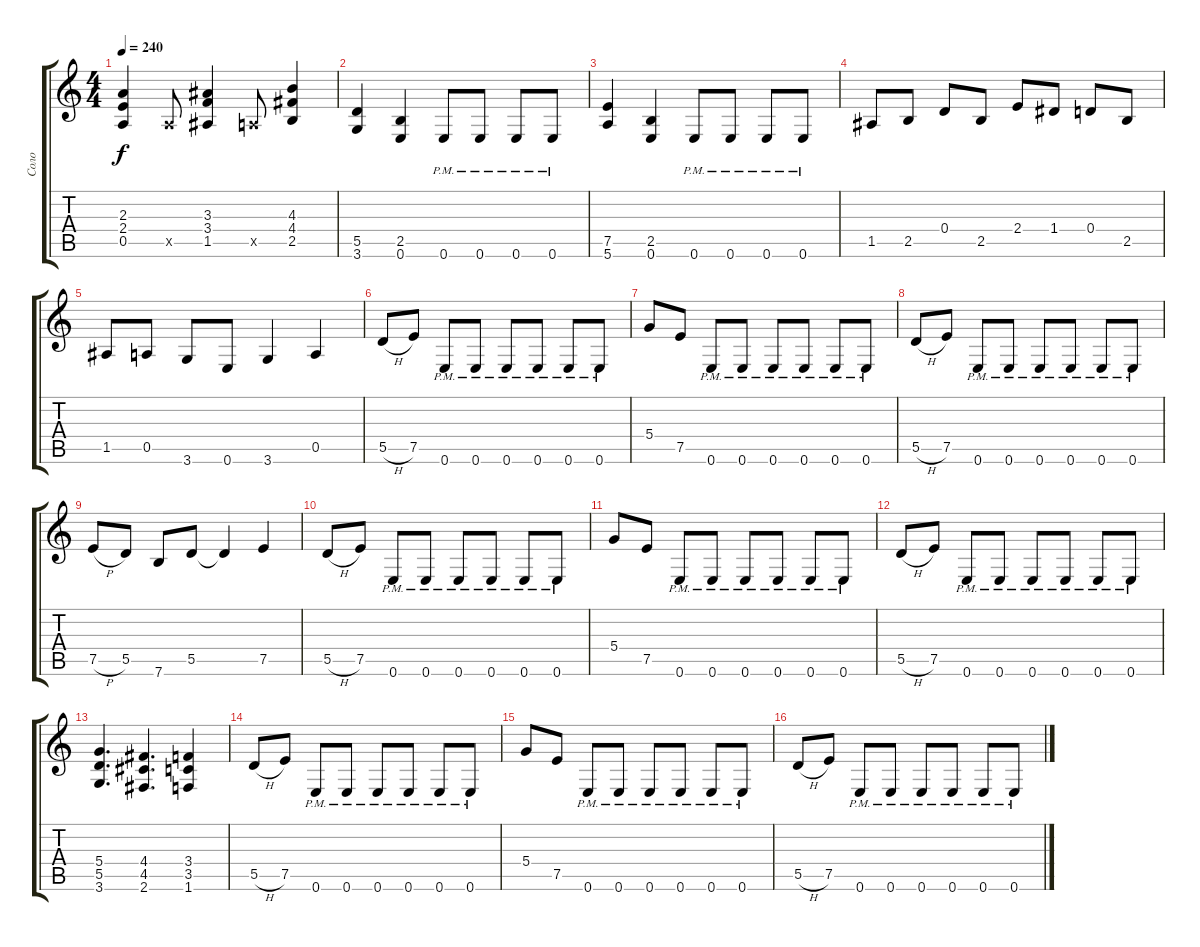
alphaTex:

\track ("Соло" "Соло") {instrument distortionguitar}
\staff {score tabs}
\tuning (E4 B3 G3 D3 A2 E2) {hide}
\ts (4 4)
\tempo 240
\clef g2
\ks c
(2.3 2.4 0.5).4{dy f} 0.5{x}.8 (3.3 3.4 1.5).4 0.5{x}.8 (4.3 4.4 2.5).4 |
(5.5 3.6).4 (2.5 0.6).4 0.6{pm}.8 0.6{pm}.8 0.6{pm}.8 0.6{pm}.8 |
(7.5 5.6).4 (2.5 0.6).4 0.6{pm}.8 0.6{pm}.8 0.6{pm}.8 0.6{pm}.8 |
1.5.8 2.5.8 0.4.8 2.5.8 2.4.8 1.4.8 0.4.8 2.5.8 |
1.5.8 0.5.8 3.6.8 0.6.8 3.6.4 0.5.4 |
5.5{h}.8 7.5.8 0.6{pm}.8 0.6{pm}.8 0.6{pm}.8 0.6{pm}.8 0.6{pm}.8 0.6{pm}.8 |
5.4.8 7.5.8 0.6{pm}.8 0.6{pm}.8 0.6{pm}.8 0.6{pm}.8 0.6{pm}.8 0.6{pm}.8 |
5.5{h}.8 7.5.8 0.6{pm}.8 0.6{pm}.8 0.6{pm}.8 0.6{pm}.8 0.6{pm}.8 0.6{pm}.8 |
7.5{h}.8 5.5.8 7.6.8 5.5.8 5.5{t}.4 7.5.4 |
5.5{h}.8 7.5.8 0.6{pm}.8 0.6{pm}.8 0.6{pm}.8 0.6{pm}.8 0.6{pm}.8 0.6{pm}.8 |
5.4.8 7.5.8 0.6{pm}.8 0.6{pm}.8 0.6{pm}.8 0.6{pm}.8 0.6{pm}.8 0.6{pm}.8 |
5.5{h}.8 7.5.8 0.6{pm}.8 0.6{pm}.8 0.6{pm}.8 0.6{pm}.8 0.6{pm}.8 0.6{pm}.8 |
(5.4 5.5 3.6).4{d} (4.4 4.5 2.6).4{d} (3.4 3.5 1.6).4 |
5.5{h}.8 7.5.8 0.6{pm}.8 0.6{pm}.8 0.6{pm}.8 0.6{pm}.8 0.6{pm}.8 0.6{pm}.8 |
5.4.8 7.5.8 0.6{pm}.8 0.6{pm}.8 0.6{pm}.8 0.6{pm}.8 0.6{pm}.8 0.6{pm}.8 |
5.5{h}.8 7.5.8 0.6{pm}.8 0.6{pm}.8 0.6{pm}.8 0.6{pm}.8 0.6{pm}.8 0.6{pm}.8
